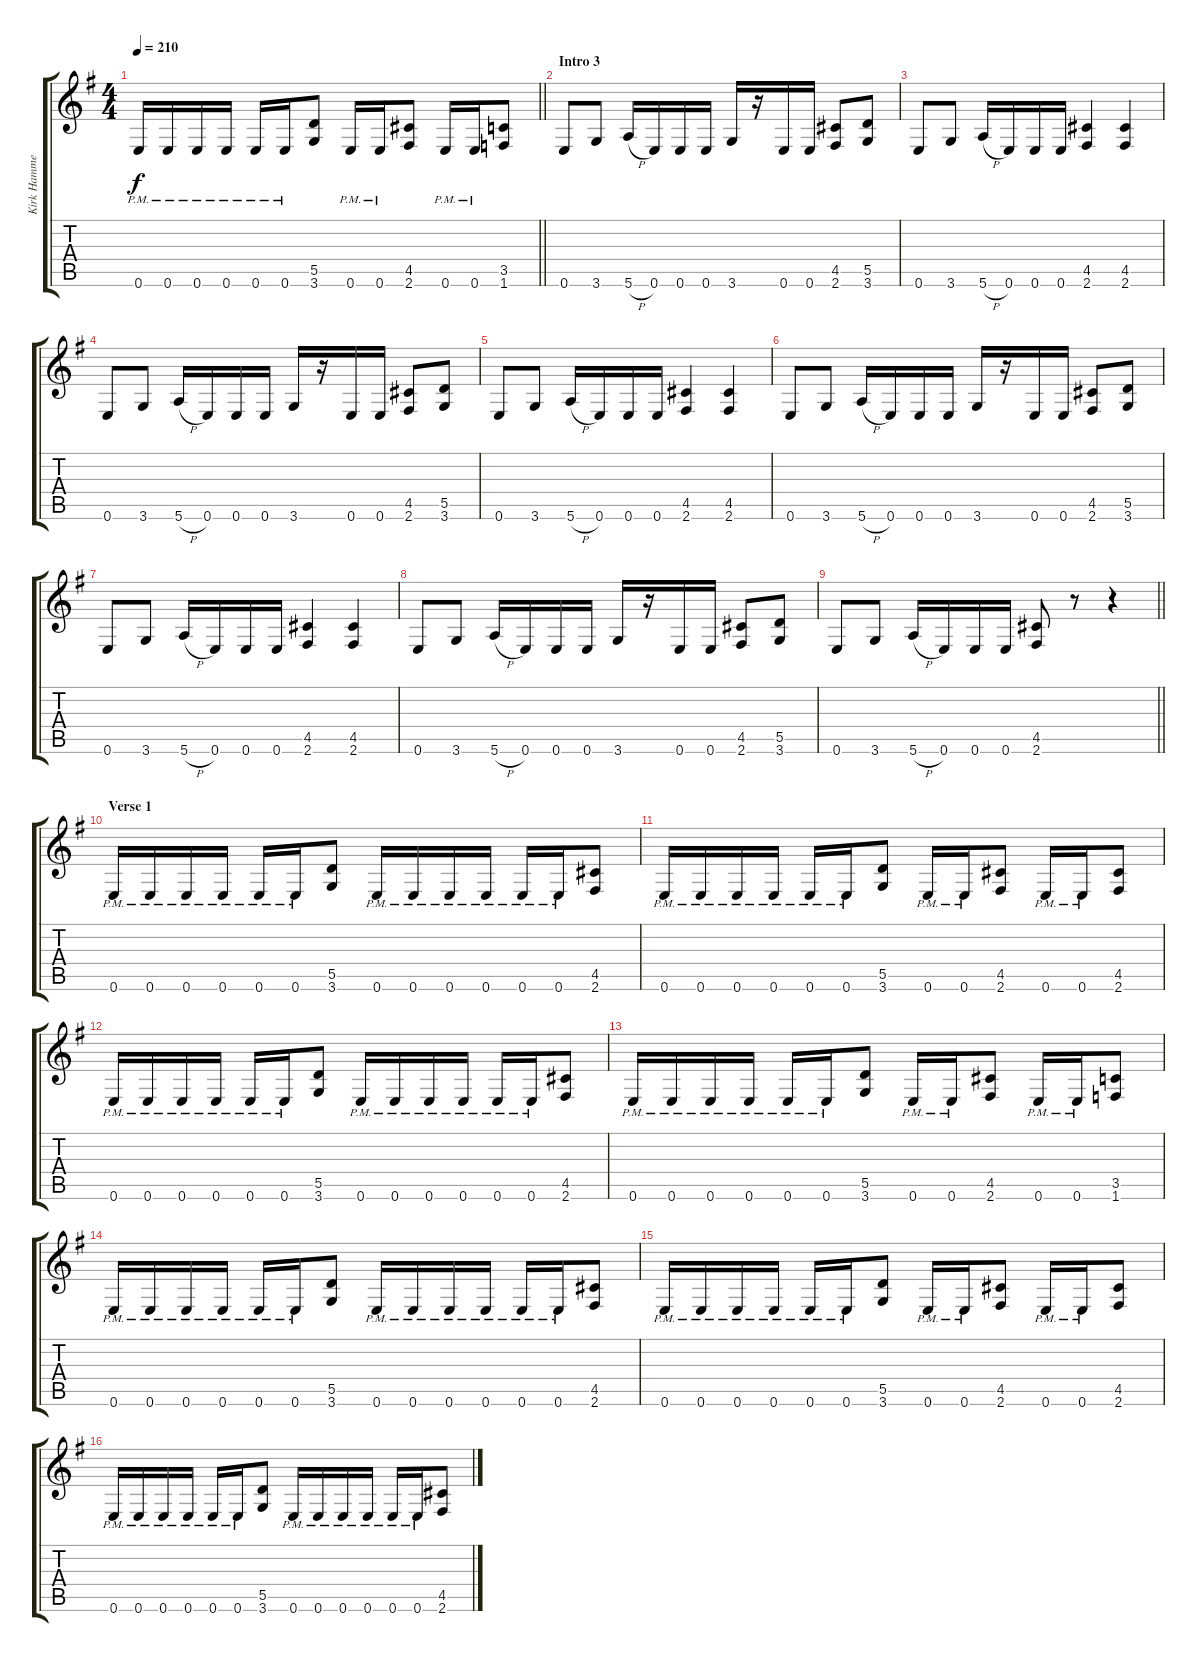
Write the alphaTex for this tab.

\track ("Kirk Hammett" "Kirk Hamme") {instrument distortionguitar}
\staff {score tabs}
\tuning (E4 B3 G3 D3 A2 E2) {hide}
\ts (4 4)
\tempo 210
\clef g2
\barLineRight lightlight
\ks g
0.6{pm}.16{dy f} 0.6{pm}.16 0.6{pm}.16 0.6{pm}.16 0.6{pm}.16 0.6{pm}.16 (5.5 3.6).8 0.6{pm}.16 0.6{pm}.16 (4.5 2.6).8 0.6{pm}.16 0.6{pm}.16 (3.5 1.6).8 |
\section ("" "Intro 3")
0.6.8 3.6.8 5.6{h}.16 0.6.16 0.6.16 0.6.16 3.6.16 r.16 0.6.16 0.6.16 (4.5 2.6).8 (5.5 3.6).8 |
0.6.8 3.6.8 5.6{h}.16 0.6.16 0.6.16 0.6.16 (4.5 2.6).4 (4.5 2.6).4 |
0.6.8 3.6.8 5.6{h}.16 0.6.16 0.6.16 0.6.16 3.6.16 r.16 0.6.16 0.6.16 (4.5 2.6).8 (5.5 3.6).8 |
0.6.8 3.6.8 5.6{h}.16 0.6.16 0.6.16 0.6.16 (4.5 2.6).4 (4.5 2.6).4 |
0.6.8 3.6.8 5.6{h}.16 0.6.16 0.6.16 0.6.16 3.6.16 r.16 0.6.16 0.6.16 (4.5 2.6).8 (5.5 3.6).8 |
0.6.8 3.6.8 5.6{h}.16 0.6.16 0.6.16 0.6.16 (4.5 2.6).4 (4.5 2.6).4 |
0.6.8 3.6.8 5.6{h}.16 0.6.16 0.6.16 0.6.16 3.6.16 r.16 0.6.16 0.6.16 (4.5 2.6).8 (5.5 3.6).8 |
\barLineRight lightlight
0.6.8 3.6.8 5.6{h}.16 0.6.16 0.6.16 0.6.16 (4.5 2.6).8 r.8 r.4 |
\section ("" "Verse 1")
0.6{pm}.16 0.6{pm}.16 0.6{pm}.16 0.6{pm}.16 0.6{pm}.16 0.6{pm}.16 (5.5 3.6).8 0.6{pm}.16 0.6{pm}.16 0.6{pm}.16 0.6{pm}.16 0.6{pm}.16 0.6{pm}.16 (4.5 2.6).8 |
0.6{pm}.16 0.6{pm}.16 0.6{pm}.16 0.6{pm}.16 0.6{pm}.16 0.6{pm}.16 (5.5 3.6).8 0.6{pm}.16 0.6{pm}.16 (4.5 2.6).8 0.6{pm}.16 0.6{pm}.16 (4.5 2.6).8 |
0.6{pm}.16 0.6{pm}.16 0.6{pm}.16 0.6{pm}.16 0.6{pm}.16 0.6{pm}.16 (5.5 3.6).8 0.6{pm}.16 0.6{pm}.16 0.6{pm}.16 0.6{pm}.16 0.6{pm}.16 0.6{pm}.16 (4.5 2.6).8 |
0.6{pm}.16 0.6{pm}.16 0.6{pm}.16 0.6{pm}.16 0.6{pm}.16 0.6{pm}.16 (5.5 3.6).8 0.6{pm}.16 0.6{pm}.16 (4.5 2.6).8 0.6{pm}.16 0.6{pm}.16 (3.5 1.6).8 |
0.6{pm}.16 0.6{pm}.16 0.6{pm}.16 0.6{pm}.16 0.6{pm}.16 0.6{pm}.16 (5.5 3.6).8 0.6{pm}.16 0.6{pm}.16 0.6{pm}.16 0.6{pm}.16 0.6{pm}.16 0.6{pm}.16 (4.5 2.6).8 |
0.6{pm}.16 0.6{pm}.16 0.6{pm}.16 0.6{pm}.16 0.6{pm}.16 0.6{pm}.16 (5.5 3.6).8 0.6{pm}.16 0.6{pm}.16 (4.5 2.6).8 0.6{pm}.16 0.6{pm}.16 (4.5 2.6).8 |
0.6{pm}.16 0.6{pm}.16 0.6{pm}.16 0.6{pm}.16 0.6{pm}.16 0.6{pm}.16 (5.5 3.6).8 0.6{pm}.16 0.6{pm}.16 0.6{pm}.16 0.6{pm}.16 0.6{pm}.16 0.6{pm}.16 (4.5 2.6).8
